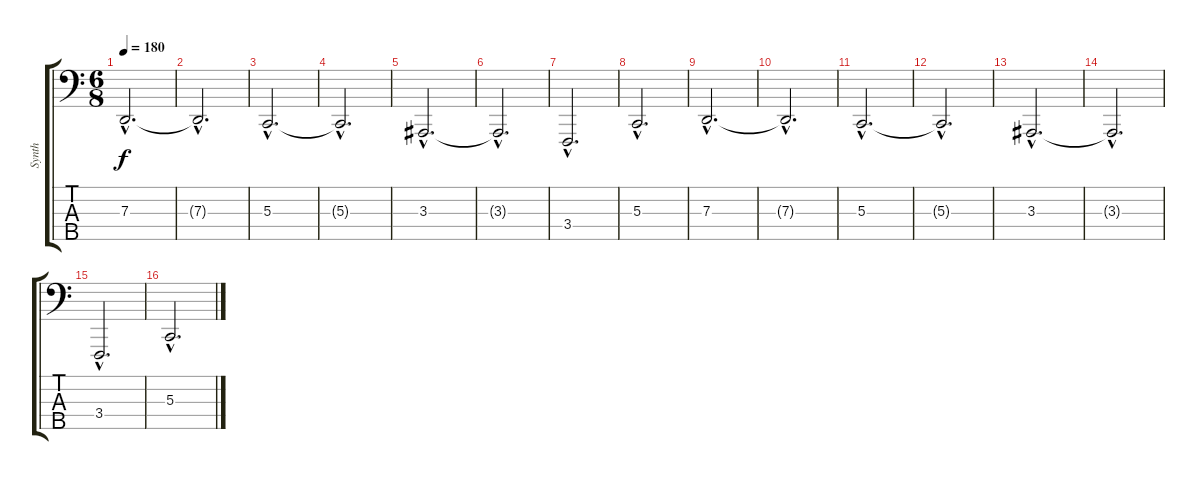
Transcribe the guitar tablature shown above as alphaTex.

\track ("Synth" "Synth") {instrument stringensemble1}
\staff {score tabs}
\tuning (F2 C2 G1 D1 A0) {hide}
\ts (6 8)
\tempo 180
\clef f4
\ks c
7.3{hac}.2{d dy f} |
7.3{hac t}.2{d} |
5.3{hac}.2{d} |
5.3{hac t}.2{d} |
3.3{hac}.2{d} |
3.3{hac t}.2{d} |
3.4{hac}.2{d} |
5.3{hac}.2{d} |
7.3{hac}.2{d} |
7.3{hac t}.2{d} |
5.3{hac}.2{d} |
5.3{hac t}.2{d} |
3.3{hac}.2{d} |
3.3{hac t}.2{d} |
3.4{hac}.2{d} |
5.3{hac}.2{d}
